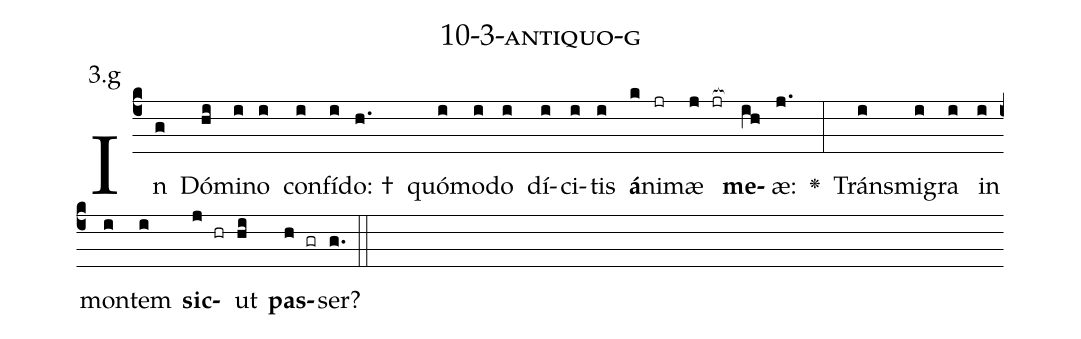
name: 10-3-antiquo-g;
annotation: 3.g;
%%
(c4)In(g) Dó(hi)mi(i)no(i) con(i)fí(i)do: †(h.) quó(i)mo(i)do(i) dí(i)ci(i)tis(i) <b>á</b>(k)ni(jr)mæ(j jr[ocb:1{]) <b>me</b>(ih[ocb:0}])æ:(j.) <v>\greheightstar</v>(:) Tráns(i)mi(i)gra(i) in(i) mon(i)tem(i) <b>sic</b>(j hr)ut(hi) <b>pas</b>(h gr)ser?(g.) (::)


%E(i) u(i) o(j) u(hi) a(h) e.(g.) (::)
